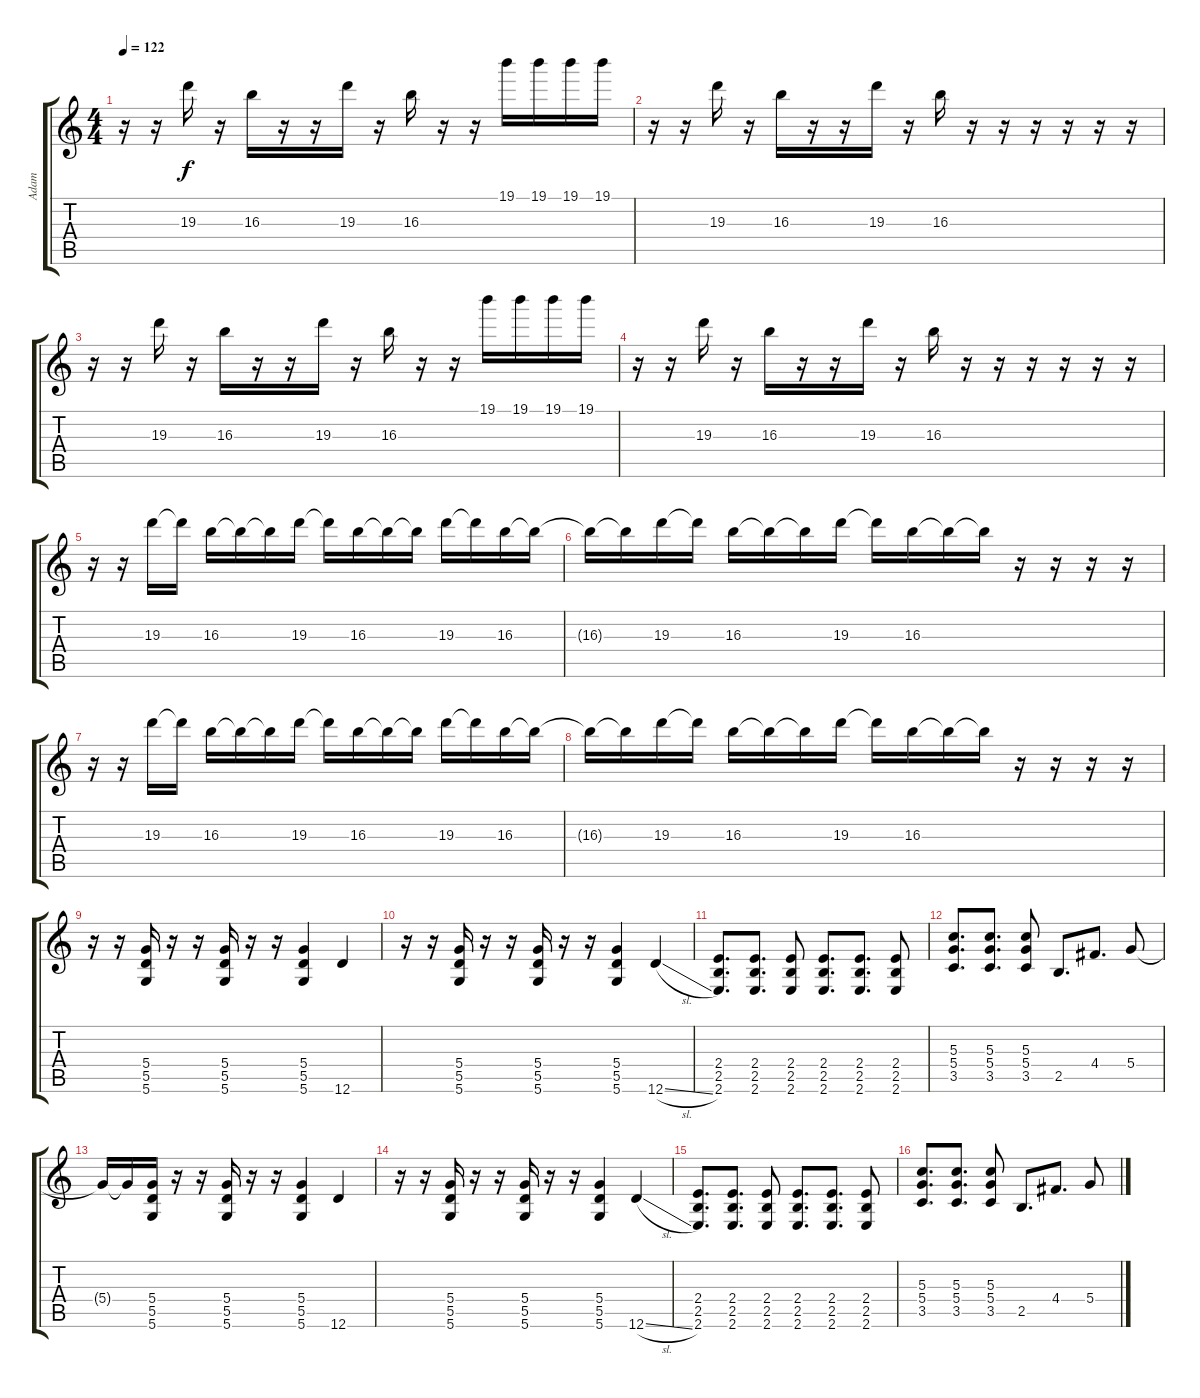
\track ("Adam" "Adam") {instrument electricguitarjazz}
\staff {score tabs}
\tuning (E4 B3 G3 D3 A2 D2) {hide}
\ts (4 4)
\tempo 122
\clef g2
\ks c
r.16{dy f instrument electricguitarjazz} r.16 19.3.16 r.16 16.3.16 r.16 r.16 19.3.16 r.16 16.3.16 r.16 r.16 19.1.16 19.1.16 19.1.16 19.1.16 |
r.16 r.16 19.3.16 r.16 16.3.16 r.16 r.16 19.3.16 r.16 16.3.16 r.16 r.16 r.16 r.16 r.16 r.16 |
r.16 r.16 19.3.16 r.16 16.3.16 r.16 r.16 19.3.16 r.16 16.3.16 r.16 r.16 19.1.16 19.1.16 19.1.16 19.1.16 |
r.16 r.16 19.3.16 r.16 16.3.16 r.16 r.16 19.3.16 r.16 16.3.16 r.16 r.16 r.16 r.16 r.16 r.16 |
r.16 r.16 19.3.16 19.3{t}.16 16.3.16 16.3{t}.16 16.3{t}.16 19.3.16 19.3{t}.16 16.3.16 16.3{t}.16 16.3{t}.16 19.3.16 19.3{t}.16 16.3.16 16.3{t}.16 |
16.3{t}.16 16.3{t}.16 19.3.16 19.3{t}.16 16.3.16 16.3{t}.16 16.3{t}.16 19.3.16 19.3{t}.16 16.3.16 16.3{t}.16 16.3{t}.16 r.16 r.16 r.16 r.16 |
r.16 r.16 19.3.16 19.3{t}.16 16.3.16 16.3{t}.16 16.3{t}.16 19.3.16 19.3{t}.16 16.3.16 16.3{t}.16 16.3{t}.16 19.3.16 19.3{t}.16 16.3.16 16.3{t}.16 |
16.3{t}.16 16.3{t}.16 19.3.16 19.3{t}.16 16.3.16 16.3{t}.16 16.3{t}.16 19.3.16 19.3{t}.16 16.3.16 16.3{t}.16 16.3{t}.16 r.16 r.16 r.16 r.16 |
r.16{instrument distortionguitar} r.16 (5.4 5.5 5.6).16 r.16 r.16 (5.4 5.5 5.6).16 r.16 r.16 (5.4 5.5 5.6).4 12.6.4 |
r.16 r.16 (5.4 5.5 5.6).16 r.16 r.16 (5.4 5.5 5.6).16 r.16 r.16 (5.4 5.5 5.6).4 12.6{sl}.4 |
(2.4 2.5 2.6).8{d} (2.4 2.5 2.6).8{d} (2.4 2.5 2.6).8 (2.4 2.5 2.6).8{d} (2.4 2.5 2.6).8{d} (2.4 2.5 2.6).8 |
(5.3 5.4 3.5).8{d} (5.3 5.4 3.5).8{d} (5.3 5.4 3.5).8 2.5.8{d} 4.4.8{d} 5.4.8 |
5.4{t}.16 5.4{t}.16 (5.4 5.5 5.6).16 r.16 r.16 (5.4 5.5 5.6).16 r.16 r.16 (5.4 5.5 5.6).4 12.6.4 |
r.16 r.16 (5.4 5.5 5.6).16 r.16 r.16 (5.4 5.5 5.6).16 r.16 r.16 (5.4 5.5 5.6).4 12.6{sl}.4 |
(2.4 2.5 2.6).8{d} (2.4 2.5 2.6).8{d} (2.4 2.5 2.6).8 (2.4 2.5 2.6).8{d} (2.4 2.5 2.6).8{d} (2.4 2.5 2.6).8 |
(5.3 5.4 3.5).8{d} (5.3 5.4 3.5).8{d} (5.3 5.4 3.5).8 2.5.8{d} 4.4.8{d} 5.4.8
